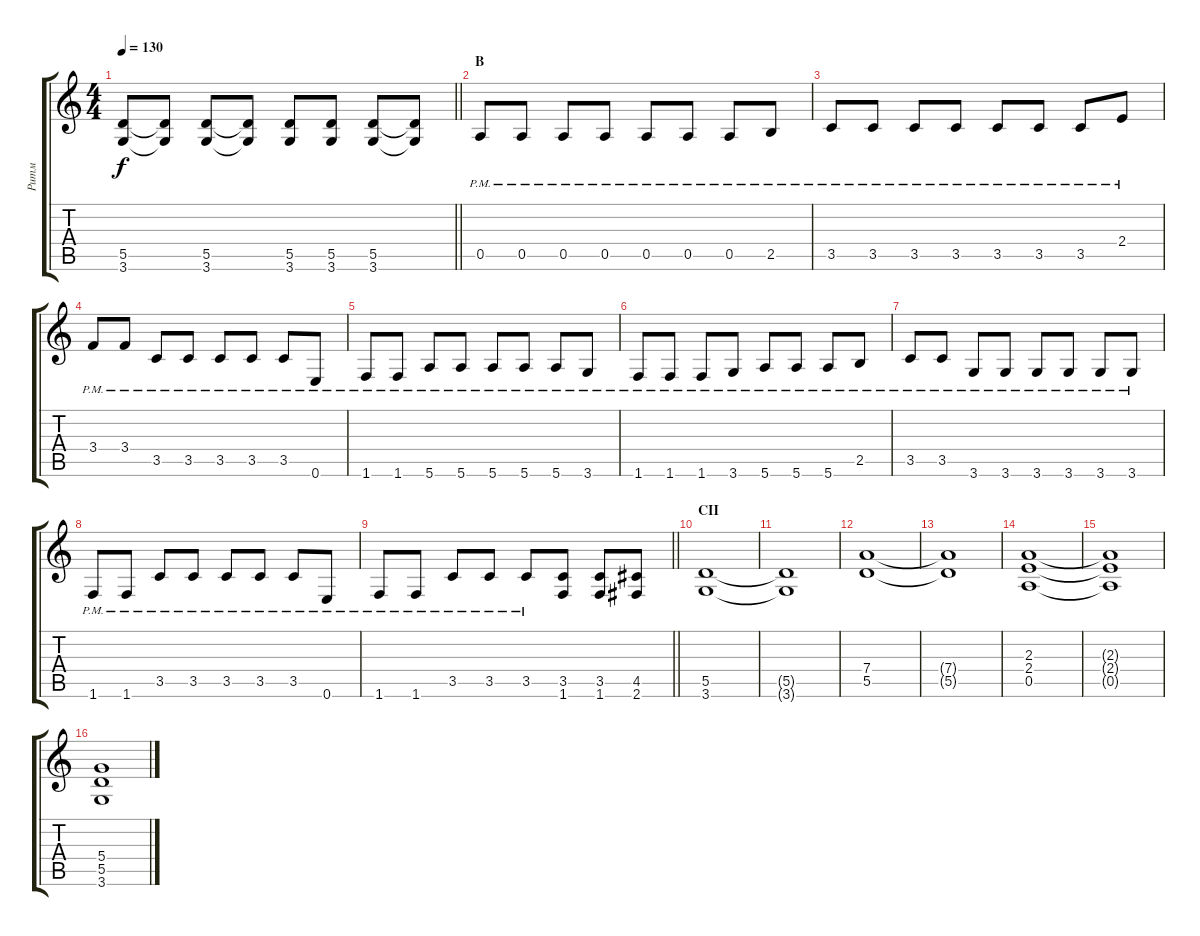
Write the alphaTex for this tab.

\track ("Ритм" "Ритм") {instrument distortionguitar}
\staff {score tabs}
\tuning (E4 B3 G3 D3 A2 E2) {hide}
\ts (4 4)
\tempo 130
\clef g2
\barLineRight lightlight
\ks c
(5.5{t} 3.6{t}).8{dy f} (5.5{t} 3.6{t}).8 (5.5 3.6).8 (5.5{t} 3.6{t}).8 (5.5 3.6).8 (5.5 3.6).8 (5.5 3.6).8 (5.5{t} 3.6{t}).8 |
\section ("" "B")
0.5{pm}.8 0.5{pm}.8 0.5{pm}.8 0.5{pm}.8 0.5{pm}.8 0.5{pm}.8 0.5{pm}.8 2.5{pm}.8 |
3.5{pm}.8 3.5{pm}.8 3.5{pm}.8 3.5{pm}.8 3.5{pm}.8 3.5{pm}.8 3.5{pm}.8 2.4{pm}.8 |
3.4{pm}.8 3.4{pm}.8 3.5{pm}.8 3.5{pm}.8 3.5{pm}.8 3.5{pm}.8 3.5{pm}.8 0.6{pm}.8 |
1.6{pm}.8 1.6{pm}.8 5.6{pm}.8 5.6{pm}.8 5.6{pm}.8 5.6{pm}.8 5.6{pm}.8 3.6{pm}.8 |
1.6{pm}.8 1.6{pm}.8 1.6{pm}.8 3.6{pm}.8 5.6{pm}.8 5.6{pm}.8 5.6{pm}.8 2.5{pm}.8 |
3.5{pm}.8 3.5{pm}.8 3.6{pm}.8 3.6{pm}.8 3.6{pm}.8 3.6{pm}.8 3.6{pm}.8 3.6{pm}.8 |
1.6{pm}.8 1.6{pm}.8 3.5{pm}.8 3.5{pm}.8 3.5{pm}.8 3.5{pm}.8 3.5{pm}.8 0.6{pm}.8 |
\barLineRight lightlight
1.6{pm}.8 1.6{pm}.8 3.5{pm}.8 3.5{pm}.8 3.5{pm}.8 (3.5 1.6).8 (3.5 1.6).8 (4.5 2.6).8 |
\section ("" "CII")
(5.5 3.6).1 |
(5.5{t} 3.6{t}).1 |
(7.4 5.5).1 |
(7.4{t} 5.5{t}).1 |
(2.3 2.4 0.5).1 |
(2.3{t} 2.4{t} 0.5{t}).1 |
(5.4 5.5 3.6).1
